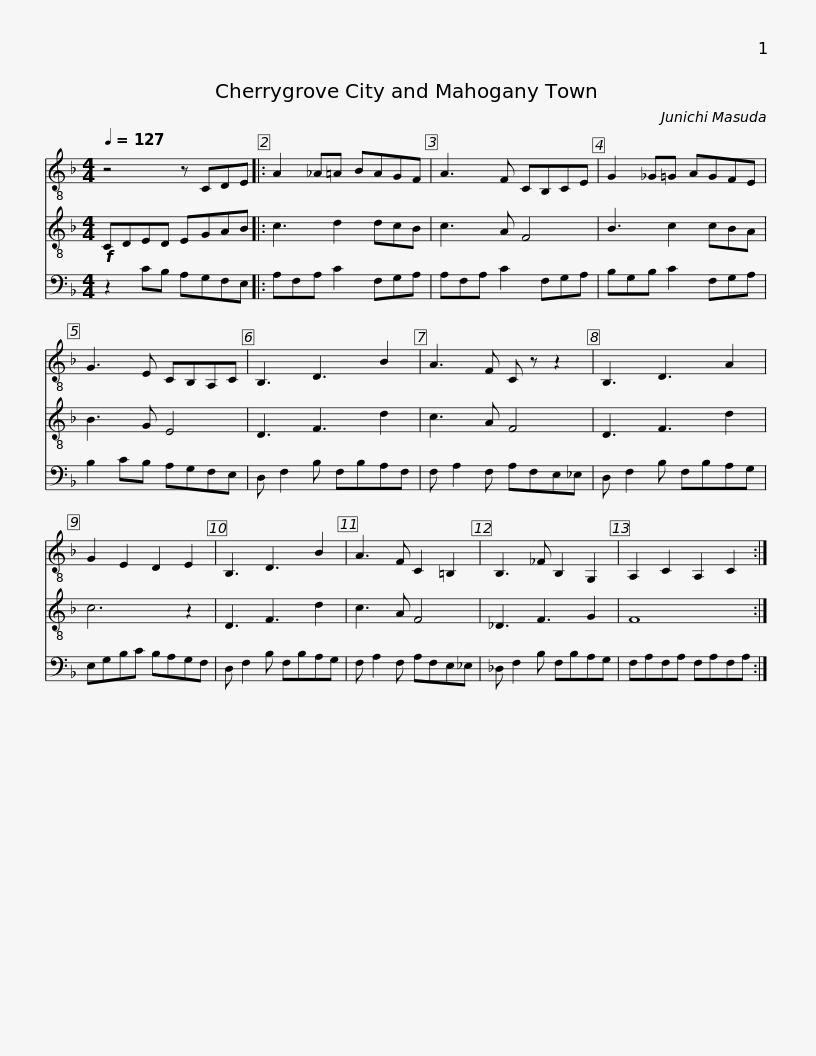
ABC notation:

X:1
%%score 1 2 3
L:1/8
Q:1/4=127
M:4/4
I:linebreak $
K:F
V:1 treble-8
V:2 treble-8
V:3 bass transpose=-12
V:1
 z4 z CDE |: A2 _A=A BAGF | A3 F CB,CE | G2 _G=G AGFE |$ G3 E CB,A,C | %5
 B,3 D3 B2 | A3 F C z z2 | B,3 D3 A2 | G2 E2 D2 E2 |$ B,3 D3 B2 | %10
 A3 F C2 =B,2 | B,3 _F B,2 G,2 | A,2 C2 A,2 C2 :| %13
V:2
!f! CDED EGAB |: c3 d2 dcB | c3 A F4 | B3 c2 cBA |$ B3 G E4 | %5
 D3 F3 d2 | c3 A F4 | D3 F3 d2 | c6 z2 |$ D3 F3 d2 | %10
 c3 A F4 | _D3 F3 G2 | F8 :| %13
V:3
 z2 CB, A,G,F,E, |: A,F,A, C2 F,G,A, | A,F,A, C2 F,G,A, | B,G,B, C2 F,G,A, |$ B,2 CB, A,G,F,E, | %5
 D, F,2 B, F,B,A,F, | F, A,2 F, A,F,E,_E, | D, F,2 B, F,B,A,G, | E,G,B,C B,A,G,F, |$ D, F,2 B, F,B,A,G, | %10
 F, A,2 F, A,F,E,_E, | _D, F,2 B, F,B,A,G, | F,A,F,A, F,A,F,A, :| %13
